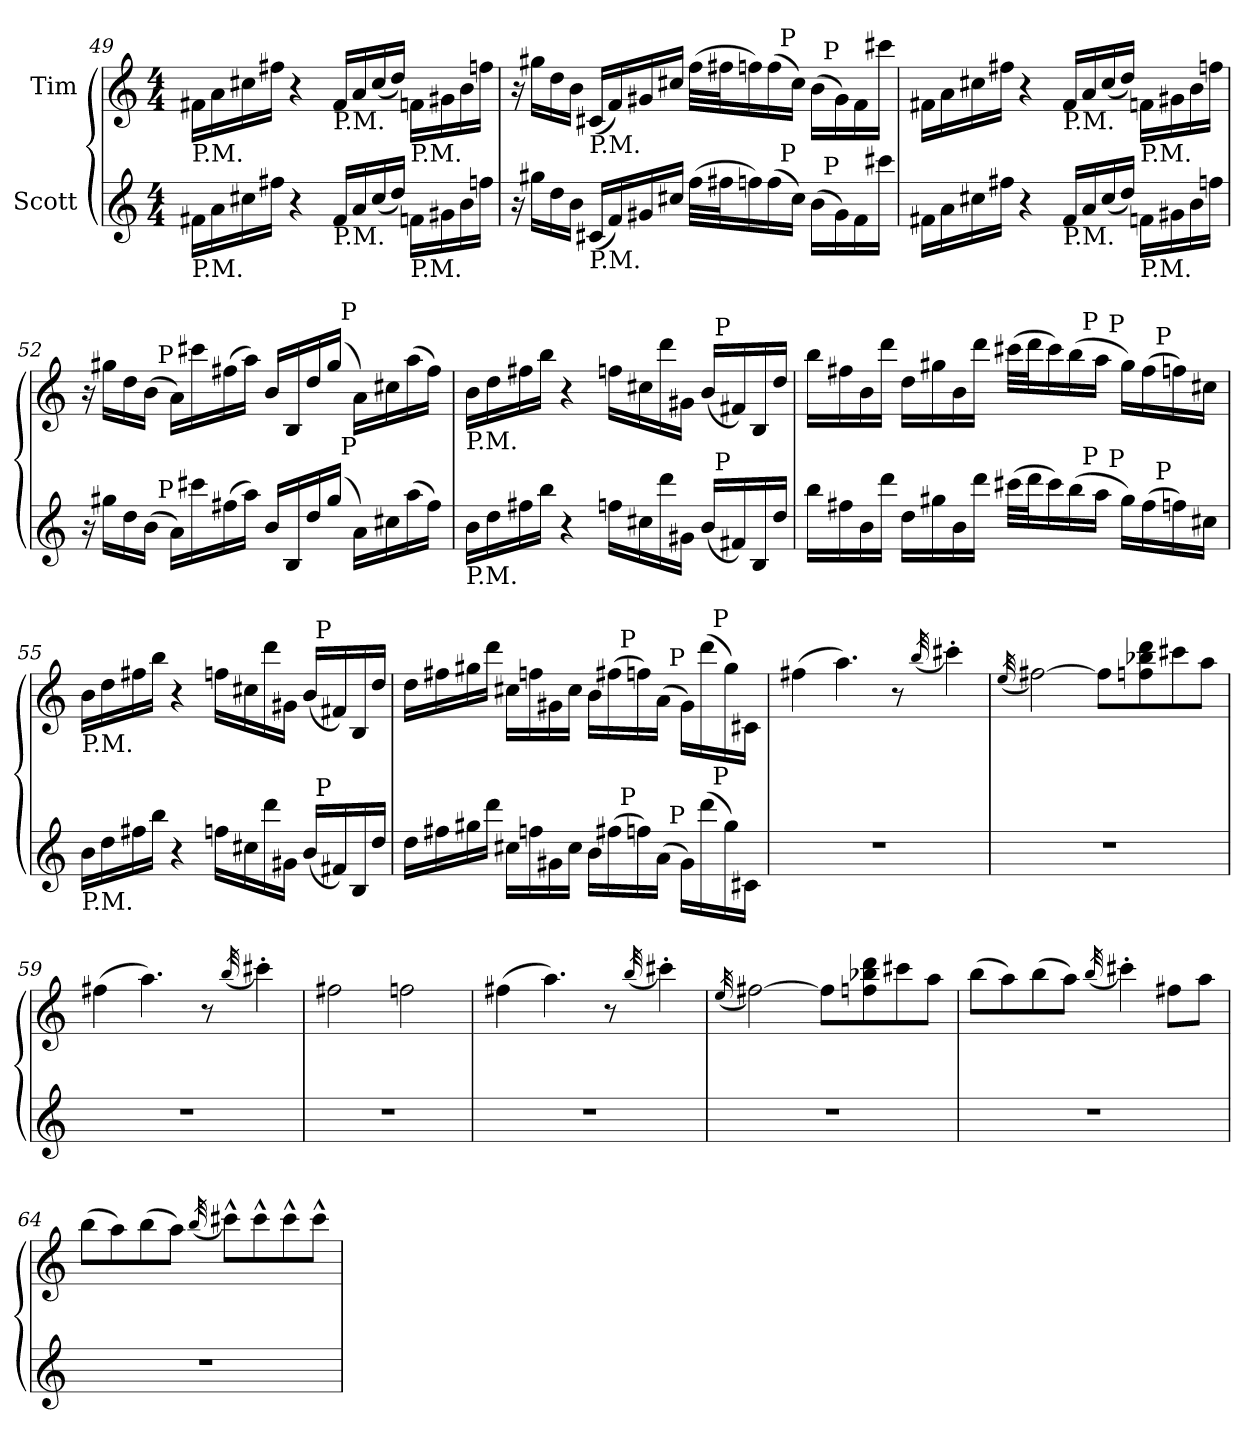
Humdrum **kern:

**kern	**kern
*part2	*part1
*staff2	*staff1
*I"Scott	*I"Tim
*clefG2	*clefG2
*ITrd7c12	*ITrd7c12
*k[]	*k[]
*C:	*C:
*M4/4	*M4/4
=49	=49
!	!LO:TX:b:t=P.M.
!LO:TX:b:t=P.M.	!
16F#X\LL	16F#X\LL
16A\	16A\
16c#X\	16c#X\
16f#X\JJ	16f#X\JJ
4r	4r
!	!LO:TX:b:t=P.M.
!LO:TX:b:t=P.M.	!
16F#/LL	16F#/LL
16A/	16A/
(16c#/	(16c#/
16d/JJ)	16d/JJ)
!	!LO:TX:b:t=P.M.
!LO:TX:b:t=P.M.	!
16Fn\LL	16Fn\LL
16G#X\	16G#X\
16B\	16B\
16fn\JJ	16fn\JJ
!!LO:LB:g=z
=50	=50
*^	*^
*	*^	*	*^
16r	2ryy	2ryy	16r	2ryy	2ryy
16g#X\LL	.	.	16g#X\LL	.	.
16d\	.	.	16d\	.	.
16B\JJ	.	.	16B\JJ	.	.
!	!	!	!LO:TX:b:t=P.M.	!	!
!LO:TX:b:t=P.M.	!	!	!	!	!
(16C#X/LL	.	.	(16C#X/LL	.	.
16F/)	.	.	16F/)	.	.
16G#X/	.	.	16G#X/	.	.
16c#X/JJ	.	.	16c#X/JJ	.	.
(32f\LLL	8ryy	4ryy	(32f\LLL	8ryy	4ryy
32f#X\J	.	.	32f#X\J	.	.
16fn\)	.	.	16fn\)	.	.
(16f\	32ryy	.	(16f\	32ryy	.
!	!	!	!	!LO:TX:a:t=P	!
!	!LO:TX:a:t=P	!	!	!	!
.	4ryy	.	.	4ryy	.
16c#\JJ)	.	.	16c#\JJ)	.	.
(16B\LL	.	32ryy	(16B\LL	.	32ryy
!	!	!	!	!	!LO:TX:a:t=P
!	!	!LO:TX:a:t=P	!	!	!
.	.	8..ryy	.	.	8..ryy
16G#\)	.	.	16G#\)	.	.
16F\	.	.	16F\	.	.
.	16.ryy	.	.	16.ryy	.
16cc#X\JJ	.	.	16cc#X\JJ	.	.
=51	=51	=51	=51	=51	=51
!	!	!	!LO:TX:b:t=P.M.	!	!
!LO:TX:b:t=P.M.	!	!	!	!	!
*v	*v	*v	*	*	*
*	*v	*v	*v
16F#X\LL	16F#X\LL
16A\	16A\
16c#X\	16c#X\
16f#X\JJ	16f#X\JJ
4r	4r
!	!LO:TX:b:t=P.M.
!LO:TX:b:t=P.M.	!
16F#/LL	16F#/LL
16A/	16A/
(16c#/	(16c#/
16d/JJ)	16d/JJ)
!	!LO:TX:b:t=P.M.
!LO:TX:b:t=P.M.	!
16Fn\LL	16Fn\LL
16G#X\	16G#X\
16B\	16B\
16fn\JJ	16fn\JJ
!!LO:LB:g=z
=52	=52
*^	*^
16r	8..ryy	16r	8..ryy
16g#X\LL	.	16g#X\LL	.
16d\	.	16d\	.
(16B\JJ	.	(16B\JJ	.
!	!	!	!LO:TX:a:t=P
!	!LO:TX:a:t=P	!	!
.	2ryy	.	2ryy
16A\LL)	.	16A\LL)	.
16cc#X\	.	16cc#X\	.
(16f#X\	.	(16f#X\	.
16a\JJ)	.	16a\JJ)	.
16B/LL	.	16B/LL	.
16BB/	.	16BB/	.
16d/	.	16d/	.
(16g#/JJ	.	(16g#/JJ	.
!	!	!	!LO:TX:a:t=P
!	!LO:TX:a:t=P	!	!
.	4ryy	.	4ryy
16A\LL)	.	16A\LL)	.
16c#X\	.	16c#X\	.
(16a\	.	(16a\	.
16f#\JJ)	.	16f#\JJ)	.
.	32ryy	.	32ryy
=53	=53	=53	=53
!	!	!LO:TX:b:t=P.M.	!
!LO:TX:b:t=P.M.	!	!	!
16B\LL	2ryy	16B\LL	2ryy
16d\	.	16d\	.
16f#X\	.	16f#X\	.
16b\JJ	.	16b\JJ	.
4r	.	4r	.
16fn\LL	4ryy	16fn\LL	4ryy
16c#X\	.	16c#X\	.
16dd\	.	16dd\	.
16G#X\JJ	.	16G#X\JJ	.
(16B/LL	32ryy	(16B/LL	32ryy
!	!	!	!LO:TX:a:t=P
!	!LO:TX:a:t=P	!	!
.	8..ryy	.	8..ryy
16F#X/)	.	16F#X/)	.
16BB/	.	16BB/	.
16d/JJ	.	16d/JJ	.
!!LO:LB:g=z
=54	=54	=54	=54
*^	*^	*^	*^
16b\LL	2ryy	2ryy	2ryy	16b\LL	2ryy	2ryy	2ryy
16f#X\	.	.	.	16f#X\	.	.	.
16B\	.	.	.	16B\	.	.	.
16dd\JJ	.	.	.	16dd\JJ	.	.	.
16d\LL	.	.	.	16d\LL	.	.	.
16g#X\	.	.	.	16g#X\	.	.	.
16B\	.	.	.	16B\	.	.	.
16dd\JJ	.	.	.	16dd\JJ	.	.	.
(32cc#X\LLL	8ryy	8..ryy	4ryy	(32cc#X\LLL	8ryy	8..ryy	4ryy
32dd\J	.	.	.	32dd\J	.	.	.
16cc#\)	.	.	.	16cc#\)	.	.	.
(16b\	32ryy	.	.	(16b\	32ryy	.	.
!	!	!	!	!	!LO:TX:a:t=P	!	!
!	!LO:TX:a:t=P	!	!	!	!	!	!
.	4ryy	.	.	.	4ryy	.	.
16a\JJ	.	.	.	16a\JJ	.	.	.
!	!	!	!	!	!	!LO:TX:a:t=P	!
!	!	!LO:TX:a:t=P	!	!	!	!	!
.	.	4ryy	.	.	.	4ryy	.
16g#\LL)	.	.	16.ryy	16g#\LL)	.	.	16.ryy
(16f#\	.	.	.	(16f#\	.	.	.
!	!	!	!	!	!	!	!LO:TX:a:t=P
!	!	!	!LO:TX:a:t=P	!	!	!	!
.	.	.	8ryy	.	.	.	8ryy
16fn\)	.	.	.	16fn\)	.	.	.
.	16.ryy	.	.	.	16.ryy	.	.
16c#X\JJ	.	.	.	16c#X\JJ	.	.	.
.	.	32ryy	32ryy	.	.	32ryy	32ryy
=55	=55	=55	=55	=55	=55	=55	=55
!	!	!	!	!LO:TX:b:t=P.M.	!	!	!
!LO:TX:b:t=P.M.	!	!	!	!	!	!	!
*	*v	*v	*v	*	*	*	*
*	*	*	*v	*v	*v
16B\LL	2ryy	16B\LL	2ryy
16d\	.	16d\	.
16f#X\	.	16f#X\	.
16b\JJ	.	16b\JJ	.
4r	.	4r	.
16fn\LL	4ryy	16fn\LL	4ryy
16c#X\	.	16c#X\	.
16dd\	.	16dd\	.
16G#X\JJ	.	16G#X\JJ	.
(16B/LL	32ryy	(16B/LL	32ryy
!	!	!	!LO:TX:a:t=P
!	!LO:TX:a:t=P	!	!
.	8..ryy	.	8..ryy
16F#X/)	.	16F#X/)	.
16BB/	.	16BB/	.
16d/JJ	.	16d/JJ	.
!!LO:PB:g=z
=56	=56	=56	=56
*	*^	*	*^
16d\LL	2ryy	2ryy	16d\LL	2ryy	2ryy
16f#X\	.	.	16f#X\	.	.
16g#X\	.	.	16g#X\	.	.
16dd\JJ	.	.	16dd\JJ	.	.
16c#X\LL	.	.	16c#X\LL	.	.
16fn\	.	.	16fn\	.	.
16G#X\	.	.	16G#X\	.	.
16c#\JJ	.	.	16c#\JJ	.	.
16B\LL	16.ryy	8..ryy	16B\LL	16.ryy	8..ryy
(16f#X\	.	.	(16f#X\	.	.
!	!	!	!	!LO:TX:a:t=P	!
!	!LO:TX:a:t=P	!	!	!	!
.	4ryy	.	.	4ryy	.
16fn\)	.	.	16fn\)	.	.
(16A\JJ	.	.	(16A\JJ	.	.
!	!	!	!	!	!LO:TX:a:t=P
!	!	!LO:TX:a:t=P	!	!	!
.	.	4ryy	.	.	4ryy
16G#\LL)	.	.	16G#\LL)	.	.
(16dd\	.	.	(16dd\	.	.
!	!	!	!	!LO:TX:a:t=P	!
!	!LO:TX:a:t=P	!	!	!	!
.	8ryy	.	.	8ryy	.
16g#\)	.	.	16g#\)	.	.
16C#X\JJ	.	.	16C#X\JJ	.	.
.	32ryy	32ryy	.	32ryy	32ryy
*v	*v	*v	*	*	*
*	*v	*v	*v
=57	=57
1r	(4f#X\
.	4.a\)
.	8r
.	(32qb/
.	4cc#X'\)
=58	=58
.	(32qe/
1r	[2f#X\)
.	8f#\L]
.	8fn\ 8b-X\ 8dd\
.	8cc#X\
.	8a\J
!!LO:LB:g=z
=59	=59
1r	(4f#X\
.	4.a\)
.	8r
.	(32qb/
.	4cc#X'\)
=60	=60
1r	2f#X\
.	2fn\
=61	=61
1r	(4f#X\
.	4.a\)
.	8r
.	(32qb/
.	4cc#X'\)
=62	=62
.	(32qe/
1r	[2f#X\)
.	8f#\L]
.	8fn\ 8b-X\ 8dd\
.	8cc#X\
.	8a\J
!!LO:LB:g=z
=63	=63
1r	(8b\L
.	8a\)
.	(8b\
.	8a\J)
.	(32qb/
.	4cc#X'\)
.	8f#X\L
.	8a\J
=64	=64
1r	(8b\L
.	8a\)
.	(8b\
.	8a\J)
.	(32qb/
.	8cc#X^^\L)
.	8cc#^^\
.	8cc#^^\
.	8cc#^^\J
=	=
*-	*-
